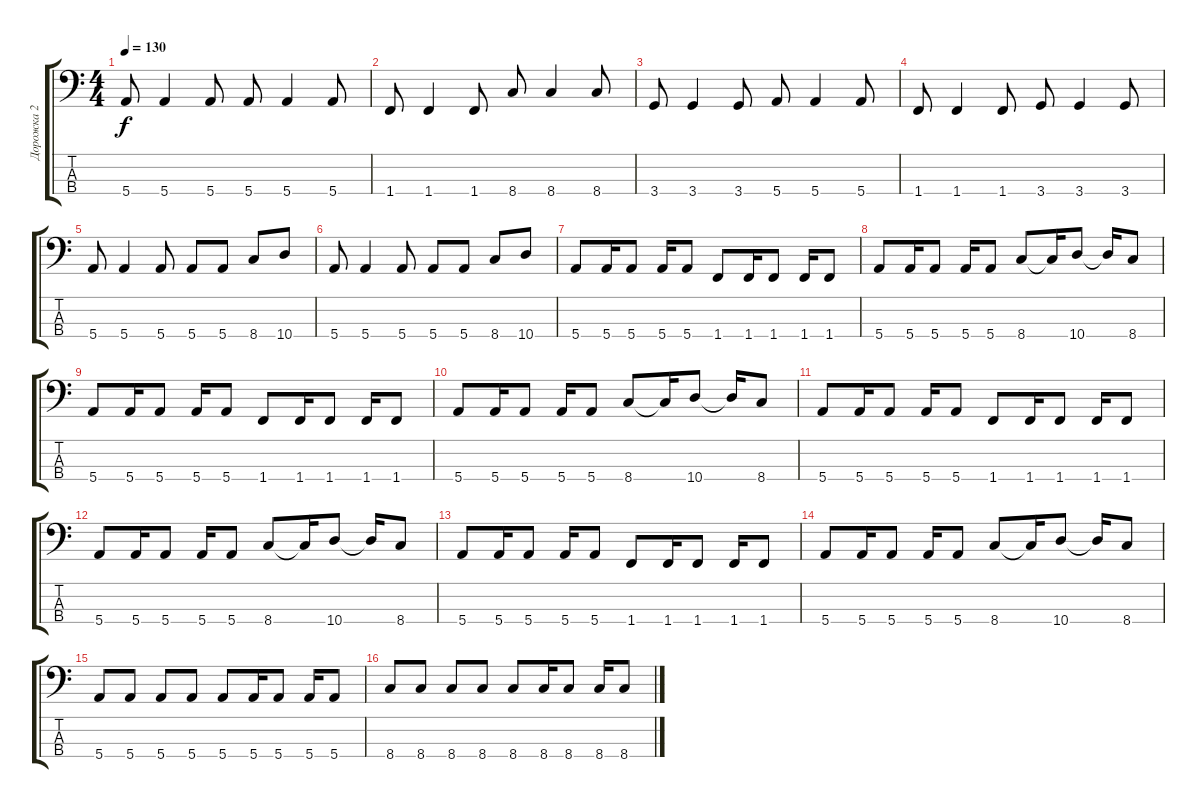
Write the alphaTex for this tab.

\track ("Дорожка 2" "Дорожка 2") {instrument electricbassfinger}
\staff {score tabs}
\tuning (G2 D2 A1 E1) {hide}
\ts (4 4)
\tempo 130
\clef f4
\ks c
5.4.8{dy f} 5.4.4 5.4.8 5.4.8 5.4.4 5.4.8 |
1.4.8 1.4.4 1.4.8 8.4.8 8.4.4 8.4.8 |
3.4.8 3.4.4 3.4.8 5.4.8 5.4.4 5.4.8 |
1.4.8 1.4.4 1.4.8 3.4.8 3.4.4 3.4.8 |
5.4.8 5.4.4 5.4.8 5.4.8 5.4.8 8.4.8 10.4.8 |
5.4.8 5.4.4 5.4.8 5.4.8 5.4.8 8.4.8 10.4.8 |
5.4.8 5.4.16 5.4.8 5.4.16 5.4.8 1.4.8 1.4.16 1.4.8 1.4.16 1.4.8 |
5.4.8 5.4.16 5.4.8 5.4.16 5.4.8 8.4.8 8.4{t}.16 10.4.8 10.4{t}.16 8.4.8 |
5.4.8 5.4.16 5.4.8 5.4.16 5.4.8 1.4.8 1.4.16 1.4.8 1.4.16 1.4.8 |
5.4.8 5.4.16 5.4.8 5.4.16 5.4.8 8.4.8 8.4{t}.16 10.4.8 10.4{t}.16 8.4.8 |
5.4.8 5.4.16 5.4.8 5.4.16 5.4.8 1.4.8 1.4.16 1.4.8 1.4.16 1.4.8 |
5.4.8 5.4.16 5.4.8 5.4.16 5.4.8 8.4.8 8.4{t}.16 10.4.8 10.4{t}.16 8.4.8 |
5.4.8 5.4.16 5.4.8 5.4.16 5.4.8 1.4.8 1.4.16 1.4.8 1.4.16 1.4.8 |
5.4.8 5.4.16 5.4.8 5.4.16 5.4.8 8.4.8 8.4{t}.16 10.4.8 10.4{t}.16 8.4.8 |
5.4.8 5.4.8 5.4.8 5.4.8 5.4.8 5.4.16 5.4.8 5.4.16 5.4.8 |
8.4.8 8.4.8 8.4.8 8.4.8 8.4.8 8.4.16 8.4.8 8.4.16 8.4.8
